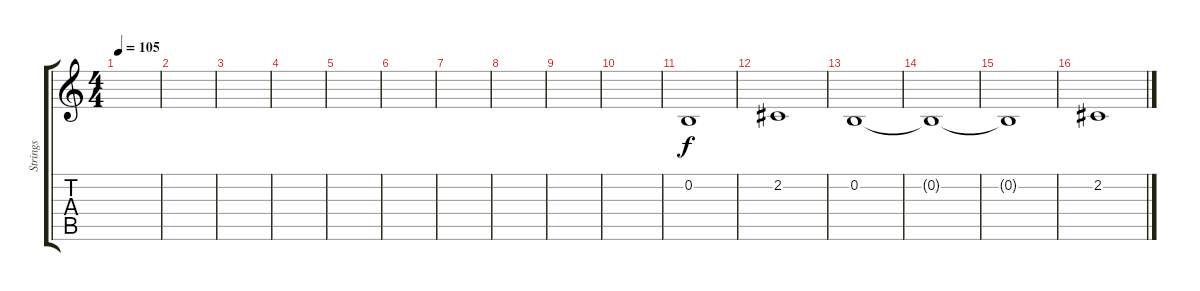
\track ("Strings" "Strings") {instrument synthstrings1}
\staff {score tabs}
\tuning (E4 B3 G3 D3 A2 E2) {hide}
\ts (4 4)
\tempo 105
\clef g2
\ks c
|
|
|
|
|
|
|
|
|
|
0.2.1 |
2.2.1 |
0.2.1 |
0.2{t}.1 |
0.2{t}.1 |
2.2.1
